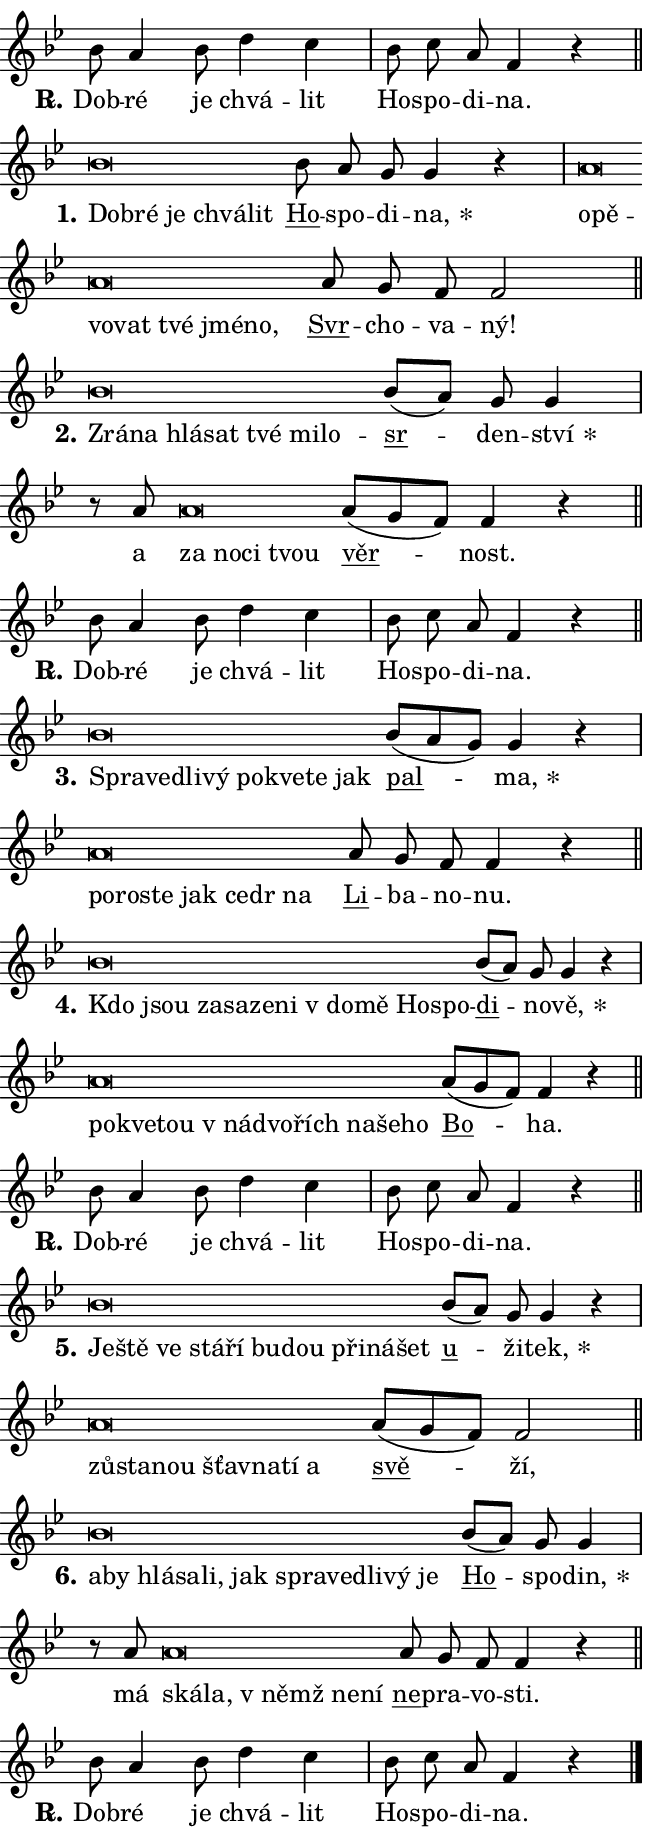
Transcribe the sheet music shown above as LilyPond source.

\version "2.24.0"
\header { tagline = "" }
\paper {
  indent = 0\cm
  top-margin = 0\cm
  right-margin = 0.13\cm % to fit lyric hyphens
  bottom-margin = 0\cm
  left-margin = 0\cm
  paper-width = 11\cm
  page-breaking = #ly:one-page-breaking
  system-system-spacing.basic-distance = #11
  score-system-spacing.basic-distance = #11
  ragged-last = ##f
}


%% Author: Thomas Morley
%% https://lists.gnu.org/archive/html/lilypond-user/2020-05/msg00002.html
#(define (line-position grob)
"Returns position of @var[grob} in current system:
   @code{'start}, if at first time-step
   @code{'end}, if at last time-step
   @code{'middle} otherwise
"
  (let* ((col (ly:item-get-column grob))
         (ln (ly:grob-object col 'left-neighbor))
         (rn (ly:grob-object col 'right-neighbor))
         (col-to-check-left (if (ly:grob? ln) ln col))
         (col-to-check-right (if (ly:grob? rn) rn col))
         (break-dir-left
           (and
             (ly:grob-property col-to-check-left 'non-musical #f)
             (ly:item-break-dir col-to-check-left)))
         (break-dir-right
           (and
             (ly:grob-property col-to-check-right 'non-musical #f)
             (ly:item-break-dir col-to-check-right))))
        (cond ((eqv? 1 break-dir-left) 'start)
              ((eqv? -1 break-dir-right) 'end)
              (else 'middle))))

#(define (tranparent-at-line-position vctor)
  (lambda (grob)
  "Relying on @code{line-position} select the relevant enry from @var{vctor}.
Used to determine transparency,"
    (case (line-position grob)
      ((end) (not (vector-ref vctor 0)))
      ((middle) (not (vector-ref vctor 1)))
      ((start) (not (vector-ref vctor 2))))))

noteHeadBreakVisibility =
#(define-music-function (break-visibility)(vector?)
"Makes @code{NoteHead}s transparent relying on @var{break-visibility}"
#{
  \override NoteHead.transparent =
    #(tranparent-at-line-position break-visibility)
#})

#(define delete-ledgers-for-transparent-note-heads
  (lambda (grob)
    "Reads whether a @code{NoteHead} is transparent.
If so this @code{NoteHead} is removed from @code{'note-heads} from
@var{grob}, which is supposed to be @code{LedgerLineSpanner}.
As a result ledgers are not printed for this @code{NoteHead}"
    (let* ((nhds-array (ly:grob-object grob 'note-heads))
           (nhds-list
             (if (ly:grob-array? nhds-array)
                 (ly:grob-array->list nhds-array)
                 '()))
           ;; Relies on the transparent-property being done before
           ;; Staff.LedgerLineSpanner.after-line-breaking is executed.
           ;; This is fragile ...
           (to-keep
             (remove
               (lambda (nhd)
                 (ly:grob-property nhd 'transparent #f))
               nhds-list)))
      ;; TODO find a better method to iterate over grob-arrays, similiar
      ;; to filter/remove etc for lists
      ;; For now rebuilt from scratch
      (set! (ly:grob-object grob 'note-heads)  '())
      (for-each
        (lambda (nhd)
          (ly:pointer-group-interface::add-grob grob 'note-heads nhd))
        to-keep))))

squashNotes = {
  \override NoteHead.X-extent = #'(-0.2 . 0.2)
  \override NoteHead.Y-extent = #'(-0.75 . 0)
  \override NoteHead.stencil =
    #(lambda (grob)
       (let ((pos (ly:grob-property grob 'staff-position)))
         (begin
           (if (< pos -7) (display "ERROR: Lower brevis then expected\n") (display ""))
           (if (<= pos -6) ly:text-interface::print ly:note-head::print))))
}
unSquashNotes = {
  \revert NoteHead.X-extent
  \revert NoteHead.Y-extent
  \revert NoteHead.stencil
}

hideNotes = \noteHeadBreakVisibility #begin-of-line-visible
unHideNotes = \noteHeadBreakVisibility #all-visible

% work-around for resetting accidentals
% https://lilypond.org/doc/v2.23/Documentation/notation/displaying-rhythms#unmetered-music
cadenzaMeasure = {
  \cadenzaOff
  \partial 1024 s1024
  \cadenzaOn
}

#(define-markup-command (accent layout props text) (markup?)
  "Underline accented syllable"
  (interpret-markup layout props
    #{\markup \override #'(offset . 4.3) \underline { #text }#}))

responsum = \markup \concat {
  "R" \hspace #-1.05 \path #0.1 #'((moveto 0 0.07) (lineto 0.9 0.8)) \hspace #0.05 "."
}

spaceSize = #0.6828661417322834 % exact space size for TeX Gyre Schola

\layout {
  \context {
    \Staff
    \remove "Time_signature_engraver"
    \override LedgerLineSpanner.after-line-breaking = #delete-ledgers-for-transparent-note-heads
  }
  \context {
    \Lyrics {
      \override LyricSpace.minimum-distance = \spaceSize
      \override LyricText.font-name = #"TeX Gyre Schola"
      \override LyricText.font-size = 1
      \override StanzaNumber.font-name = #"TeX Gyre Schola Bold"
      \override StanzaNumber.font-size = 1
    }
  }
  \context {
    \Score 
    \override NoteHead.text =
      #(lambda (grob) 
        (let ((pos (ly:grob-property grob 'staff-position)))
          #{\markup {
            \combine
              \halign #-0.55 \raise #(if (= pos -6) 0 0.5) \override #'(thickness . 2) \draw-line #'(3.2 . 0)
              \musicglyph "noteheads.sM1"
          }#}))
  }
}

% magnetic-lyrics.ily
%
%   written by
%     Jean Abou Samra <jean@abou-samra.fr>
%     Werner Lemberg <wl@gnu.org>
%
%   adapted by
%     Jiri Hon <jiri.hon@gmail.com>
%
% Version 2022-Apr-15

% https://www.mail-archive.com/lilypond-user@gnu.org/msg149350.html

#(define (Left_hyphen_pointer_engraver context)
   "Collect syllable-hyphen-syllable occurrences in lyrics and store
them in properties.  This engraver only looks to the left.  For
example, if the lyrics input is @code{foo -- bar}, it does the
following.

@itemize @bullet
@item
Set the @code{text} property of the @code{LyricHyphen} grob between
@q{foo} and @q{bar} to @code{foo}.

@item
Set the @code{left-hyphen} property of the @code{LyricText} grob with
text @q{foo} to the @code{LyricHyphen} grob between @q{foo} and
@q{bar}.
@end itemize

Use this auxiliary engraver in combination with the
@code{lyric-@/text::@/apply-@/magnetic-@/offset!} hook."
   (let ((hyphen #f)
         (text #f))
     (make-engraver
      (acknowledgers
       ((lyric-syllable-interface engraver grob source-engraver)
        (set! text grob)))
      (end-acknowledgers
       ((lyric-hyphen-interface engraver grob source-engraver)
        ;(when (not (grob::has-interface grob 'lyric-space-interface))
          (set! hyphen grob)));)
      ((stop-translation-timestep engraver)
       (when (and text hyphen)
         (ly:grob-set-object! text 'left-hyphen hyphen))
       (set! text #f)
       (set! hyphen #f)))))

#(define (lyric-text::apply-magnetic-offset! grob)
   "If the space between two syllables is less than the value in
property @code{LyricText@/.details@/.squash-threshold}, move the right
syllable to the left so that it gets concatenated with the left
syllable.

Use this function as a hook for
@code{LyricText@/.after-@/line-@/breaking} if the
@code{Left_@/hyphen_@/pointer_@/engraver} is active."
   (let ((hyphen (ly:grob-object grob 'left-hyphen #f)))
     (when hyphen
       (let ((left-text (ly:spanner-bound hyphen LEFT)))
         (when (grob::has-interface left-text 'lyric-syllable-interface)
           (let* ((common (ly:grob-common-refpoint grob left-text X))
                  (this-x-ext (ly:grob-extent grob common X))
                  (left-x-ext
                   (begin
                     ;; Trigger magnetism for left-text.
                     (ly:grob-property left-text 'after-line-breaking)
                     (ly:grob-extent left-text common X)))
                  ;; `delta` is the gap width between two syllables.
                  (delta (- (interval-start this-x-ext)
                            (interval-end left-x-ext)))
                  (details (ly:grob-property grob 'details))
                  (threshold (assoc-get 'squash-threshold details 0.2)))
             (when (< delta threshold)
               (let* (;; We have to manipulate the input text so that
                      ;; ligatures crossing syllable boundaries are not
                      ;; disabled.  For languages based on the Latin
                      ;; script this is essentially a beautification.
                      ;; However, for non-Western scripts it can be a
                      ;; necessity.
                      (lt (ly:grob-property left-text 'text))
                      (rt (ly:grob-property grob 'text))
                      (is-space (grob::has-interface hyphen 'lyric-space-interface))
                      (space (if is-space " " ""))
                      (extra-delta (if is-space spaceSize 0))
                      ;; Append new syllable.
                      (ltrt-space (if (and (string? lt) (string? rt))
                                (string-append lt space rt)
                                (make-concat-markup (list lt space rt))))
                      ;; Right-align `ltrt` to the right side.
                      (ltrt-space-markup (grob-interpret-markup
                               grob
                               (make-translate-markup
                                (cons (interval-length this-x-ext) 0)
                                (make-right-align-markup ltrt-space)))))
                 (begin
                   ;; Don't print `left-text`.
                   (ly:grob-set-property! left-text 'stencil #f)
                   ;; Set text and stencil (which holds all collected
                   ;; syllables so far) and shift it to the left.
                   (ly:grob-set-property! grob 'text ltrt-space)
                   (ly:grob-set-property! grob 'stencil ltrt-space-markup)
                   (ly:grob-translate-axis! grob (- (- delta extra-delta)) X))))))))))


#(define (lyric-hyphen::displace-bounds-first grob)
   ;; Make very sure this callback isn't triggered too early.
   (let ((left (ly:spanner-bound grob LEFT))
         (right (ly:spanner-bound grob RIGHT)))
     (ly:grob-property left 'after-line-breaking)
     (ly:grob-property right 'after-line-breaking)
     (ly:lyric-hyphen::print grob)))

squashThreshold = #0.4

\layout {
  \context {
    \Lyrics
    \consists #Left_hyphen_pointer_engraver
    \override LyricText.after-line-breaking =
      #lyric-text::apply-magnetic-offset!
    \override LyricHyphen.stencil = #lyric-hyphen::displace-bounds-first
    \override LyricText.details.squash-threshold = \squashThreshold
    \override LyricHyphen.minimum-distance = 0
    \override LyricHyphen.minimum-length = \squashThreshold
  }
}

squashText = \override LyricText.details.squash-threshold = 9999
unSquashText = \override LyricText.details.squash-threshold = \squashThreshold

leftText = \override LyricText.self-alignment-X = #LEFT
unLeftText = \revert LyricText.self-alignment-X

starOffset = #(lambda (grob) 
                (let ((x_offset (ly:self-alignment-interface::aligned-on-x-parent grob)))
                  (if (= x_offset 0) 0 (+ x_offset 1.2))))

star = #(define-music-function (syllable)(string?)
"Append star separator at the end of a syllable"
#{
  \once \override LyricText.X-offset = #starOffset
  \lyricmode { \markup {
    #syllable
    \override #'((font-name . "TeX Gyre Schola Bold")) \hspace #0.2 \lower #0.65 \larger "*"
  } }
#})

starAccent = #(define-music-function (syllable)(string?)
"Append star separator at the end of a syllable and make accent"
#{
  \once \override LyricText.X-offset = #starOffset
  \lyricmode { \markup {
    \accent #syllable
    \override #'((font-name . "TeX Gyre Schola Bold")) \hspace #0.2 \lower #0.65 \larger "*"
  } }
#})

breath = #(define-music-function (syllable)(string?)
"Append breathing indicator at the end of a syllable"
#{
  \lyricmode { \markup { #syllable "+" } }
#})

optionalBreath = #(define-music-function (syllable)(string?)
"Append optional breathing indicator at the end of a syllable"
#{
  \lyricmode { \markup { #syllable "(+)" } }
#})


\score {
    <<
        \new Voice = "melody" { \cadenzaOn \key bes \major \relative { bes'8 a4 bes8 d4 c \cadenzaMeasure \bar "|" bes8 c a f4 r \cadenzaMeasure \bar "||" \break } }
        \new Lyrics \lyricsto "melody" { \lyricmode { \set stanza = \responsum
Dob -- ré je chvá -- lit Ho -- spo -- di -- na. } }
    >>
    \layout {}
}

\score {
    <<
        \new Voice = "melody" { \cadenzaOn \key bes \major \relative { \squashNotes bes'\breve*1/16 \hideNotes \breve*1/16 \bar "" \breve*1/16 \bar "" \breve*1/16 \breve*1/16 \bar "" \unHideNotes \unSquashNotes \bar "" bes8 a g g4 r \cadenzaMeasure \bar "|" \squashNotes a\breve*1/16 \hideNotes \breve*1/16 \bar "" \breve*1/16 \bar "" \breve*1/16 \bar "" \breve*1/16 \bar "" \breve*1/16 \breve*1/16 \bar "" \unHideNotes \unSquashNotes \bar "" a8 g f f2 \cadenzaMeasure \bar "||" \break } }
        \new Lyrics \lyricsto "melody" { \lyricmode { \set stanza = "1."
\leftText Dob -- \squashText ré je chvá -- lit \unLeftText \unSquashText \markup \accent Ho -- spo -- di -- \star na, \leftText o -- \squashText pě -- vo -- vat tvé jmé -- no, \unLeftText \unSquashText \markup \accent Svr -- cho -- va -- ný! } }
    >>
    \layout {}
}

\score {
    <<
        \new Voice = "melody" { \cadenzaOn \key bes \major \relative { \squashNotes bes'\breve*1/16 \hideNotes \breve*1/16 \bar "" \breve*1/16 \bar "" \breve*1/16 \bar "" \breve*1/16 \bar "" \breve*1/16 \breve*1/16 \bar "" \unHideNotes \unSquashNotes \bar "" bes8[( a)] g g4 \cadenzaMeasure \bar "|" r8 a \squashNotes a\breve*1/16 \hideNotes \breve*1/16 \bar "" \breve*1/16 \breve*1/16 \bar "" \unHideNotes \unSquashNotes \bar "" a8[( g f)] f4 r \cadenzaMeasure \bar "||" \break } }
        \new Lyrics \lyricsto "melody" { \lyricmode { \set stanza = "2."
\leftText Zrá -- \squashText na hlá -- sat tvé mi -- lo -- \unLeftText \unSquashText \markup \accent sr -- den -- \star ství a \leftText za \squashText no -- ci tvou \unLeftText \unSquashText \markup \accent věr -- nost. } }
    >>
    \layout {}
}

\score {
    <<
        \new Voice = "melody" { \cadenzaOn \key bes \major \relative { bes'8 a4 bes8 d4 c \cadenzaMeasure \bar "|" bes8 c a f4 r \cadenzaMeasure \bar "||" \break } }
        \new Lyrics \lyricsto "melody" { \lyricmode { \set stanza = \responsum
Dob -- ré je chvá -- lit Ho -- spo -- di -- na. } }
    >>
    \layout {}
}

\score {
    <<
        \new Voice = "melody" { \cadenzaOn \key bes \major \relative { \squashNotes bes'\breve*1/16 \hideNotes \breve*1/16 \bar "" \breve*1/16 \bar "" \breve*1/16 \bar "" \breve*1/16 \bar "" \breve*1/16 \bar "" \breve*1/16 \breve*1/16 \bar "" \unHideNotes \unSquashNotes \bar "" bes8[( a g)] g4 r \cadenzaMeasure \bar "|" \squashNotes a\breve*1/16 \hideNotes \breve*1/16 \bar "" \breve*1/16 \bar "" \breve*1/16 \bar "" \breve*1/16 \bar "" \breve*1/16 \breve*1/16 \bar "" \unHideNotes \unSquashNotes \bar "" a8 g f f4 r \cadenzaMeasure \bar "||" \break } }
        \new Lyrics \lyricsto "melody" { \lyricmode { \set stanza = "3."
\leftText Spra -- \squashText ve -- dli -- vý po -- kve -- te jak \unLeftText \unSquashText \markup \accent pal -- \star ma, \leftText po -- \squashText ro -- ste jak ce -- dr na \unLeftText \unSquashText \markup \accent Li -- ba -- no -- nu. } }
    >>
    \layout {}
}

\score {
    <<
        \new Voice = "melody" { \cadenzaOn \key bes \major \relative { \squashNotes bes'\breve*1/16 \hideNotes \breve*1/16 \bar "" \breve*1/16 \bar "" \breve*1/16 \bar "" \breve*1/16 \bar "" \breve*1/16 \bar "" \breve*1/16 \bar "" \breve*1/16 \bar "" \breve*1/16 \breve*1/16 \bar "" \unHideNotes \unSquashNotes \bar "" bes8[( a)] g g4 r \cadenzaMeasure \bar "|" \squashNotes a\breve*1/16 \hideNotes \breve*1/16 \bar "" \breve*1/16 \bar "" \breve*1/16 \bar "" \breve*1/16 \bar "" \breve*1/16 \bar "" \breve*1/16 \bar "" \breve*1/16 \breve*1/16 \bar "" \unHideNotes \unSquashNotes \bar "" a8[( g f)] f4 r \cadenzaMeasure \bar "||" \break } }
        \new Lyrics \lyricsto "melody" { \lyricmode { \set stanza = "4."
\leftText Kdo \squashText jsou za -- sa -- ze -- ni "v do" -- mě Ho -- spo -- \unLeftText \unSquashText \markup \accent di -- no -- \star vě, \leftText po -- \squashText kve -- tou "v ná" -- dvo -- řích na -- še -- ho \unLeftText \unSquashText \markup \accent Bo -- ha. } }
    >>
    \layout {}
}

\score {
    <<
        \new Voice = "melody" { \cadenzaOn \key bes \major \relative { bes'8 a4 bes8 d4 c \cadenzaMeasure \bar "|" bes8 c a f4 r \cadenzaMeasure \bar "||" \break } }
        \new Lyrics \lyricsto "melody" { \lyricmode { \set stanza = \responsum
Dob -- ré je chvá -- lit Ho -- spo -- di -- na. } }
    >>
    \layout {}
}

\score {
    <<
        \new Voice = "melody" { \cadenzaOn \key bes \major \relative { \squashNotes bes'\breve*1/16 \hideNotes \breve*1/16 \bar "" \breve*1/16 \bar "" \breve*1/16 \bar "" \breve*1/16 \bar "" \breve*1/16 \bar "" \breve*1/16 \bar "" \breve*1/16 \bar "" \breve*1/16 \breve*1/16 \bar "" \unHideNotes \unSquashNotes \bar "" bes8[( a)] g g4 r \cadenzaMeasure \bar "|" \squashNotes a\breve*1/16 \hideNotes \breve*1/16 \bar "" \breve*1/16 \bar "" \breve*1/16 \bar "" \breve*1/16 \bar "" \breve*1/16 \breve*1/16 \bar "" \unHideNotes \unSquashNotes \bar "" a8[( g f)] f2 \cadenzaMeasure \bar "||" \break } }
        \new Lyrics \lyricsto "melody" { \lyricmode { \set stanza = "5."
\leftText Je -- \squashText ště ve stá -- ří bu -- dou při -- ná -- šet \unLeftText \unSquashText \markup \accent u -- ži -- \star tek, \leftText zů -- \squashText sta -- nou šťav -- na -- tí a \unLeftText \unSquashText \markup \accent svě -- ží, } }
    >>
    \layout {}
}

\score {
    <<
        \new Voice = "melody" { \cadenzaOn \key bes \major \relative { \squashNotes bes'\breve*1/16 \hideNotes \breve*1/16 \bar "" \breve*1/16 \bar "" \breve*1/16 \bar "" \breve*1/16 \bar "" \breve*1/16 \bar "" \breve*1/16 \bar "" \breve*1/16 \bar "" \breve*1/16 \bar "" \breve*1/16 \breve*1/16 \bar "" \unHideNotes \unSquashNotes \bar "" bes8[( a)] g g4 \cadenzaMeasure \bar "|" r8 a \squashNotes a\breve*1/16 \hideNotes \breve*1/16 \bar "" \breve*1/16 \bar "" \breve*1/16 \breve*1/16 \bar "" \unHideNotes \unSquashNotes \bar "" a8 g f f4 r \cadenzaMeasure \bar "||" \break } }
        \new Lyrics \lyricsto "melody" { \lyricmode { \set stanza = "6."
\leftText a -- \squashText by hlá -- sa -- li, jak spra -- ve -- dli -- vý je \unLeftText \unSquashText \markup \accent Ho -- spo -- \star din, má \leftText ská -- \squashText la, "v němž" ne -- ní \unLeftText \unSquashText \markup \accent ne -- pra -- vo -- sti. } }
    >>
    \layout {}
}

\score {
    <<
        \new Voice = "melody" { \cadenzaOn \key bes \major \relative { bes'8 a4 bes8 d4 c \cadenzaMeasure \bar "|" bes8 c a f4 r \cadenzaMeasure \bar "||" \break } \bar "|." }
        \new Lyrics \lyricsto "melody" { \lyricmode { \set stanza = \responsum
Dob -- ré je chvá -- lit Ho -- spo -- di -- na. } }
    >>
    \layout {}
}
